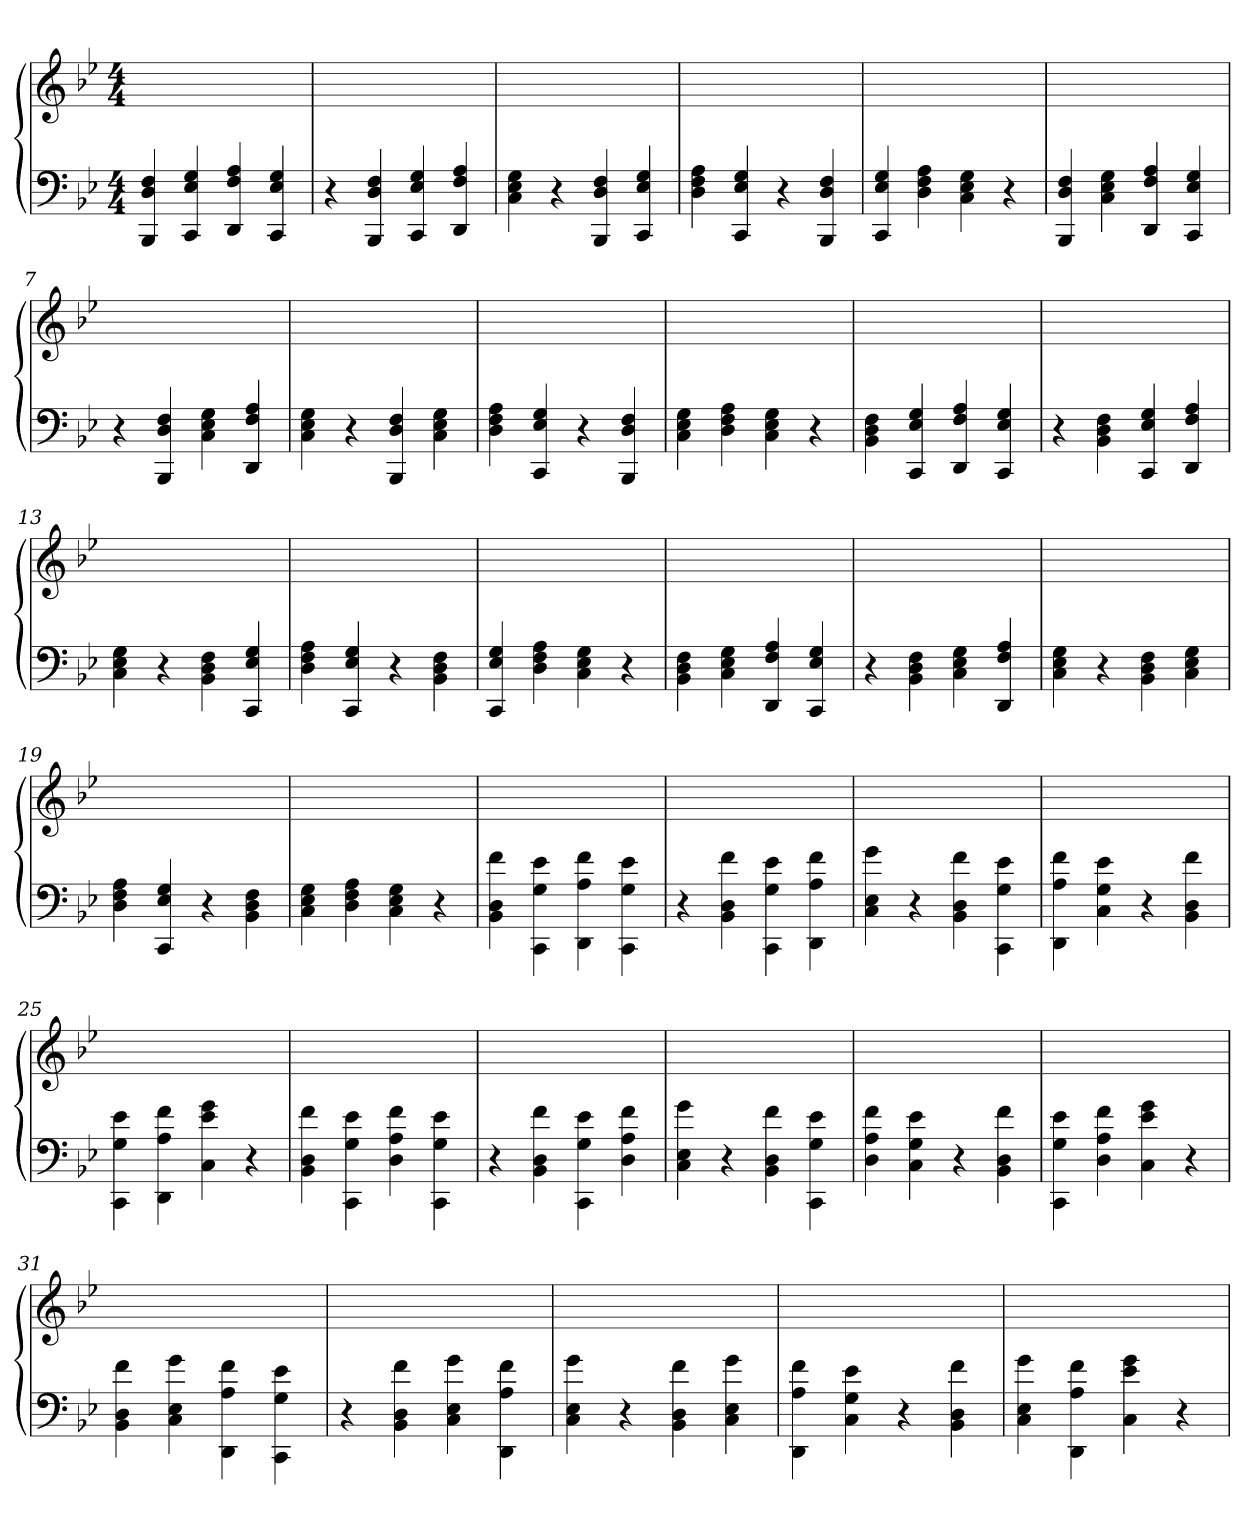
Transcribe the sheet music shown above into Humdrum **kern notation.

**kern	**kern
*part2	*part1
*staff2	*staff1
*clefF4	*clefG2
*k[b-e-]	*k[b-e-]
*B-:	*B-:
*M4/4	*M4/4
*MM60	*MM60
=1	=1
4BBB- 4D 4F	1ryy
4CC 4E- 4G	.
4DD 4F 4A	.
4CC 4E- 4G	.
=2	=2
4r	1ryy
4BBB- 4D 4F	.
4CC 4E- 4G	.
4DD 4F 4A	.
=3	=3
4C 4E- 4G	1ryy
4r	.
4BBB- 4D 4F	.
4CC 4E- 4G	.
=4	=4
4D 4F 4A	1ryy
4CC 4E- 4G	.
4r	.
4BBB- 4D 4F	.
=5	=5
4CC 4E- 4G	1ryy
4D 4F 4A	.
4C 4E- 4G	.
4r	.
=6	=6
4BBB- 4D 4F	1ryy
4C 4E- 4G	.
4DD 4F 4A	.
4CC 4E- 4G	.
=7	=7
4r	1ryy
4BBB- 4D 4F	.
4C 4E- 4G	.
4DD 4F 4A	.
=8	=8
4C 4E- 4G	1ryy
4r	.
4BBB- 4D 4F	.
4C 4E- 4G	.
=9	=9
4D 4F 4A	1ryy
4CC 4E- 4G	.
4r	.
4BBB- 4D 4F	.
=10	=10
4C 4E- 4G	1ryy
4D 4F 4A	.
4C 4E- 4G	.
4r	.
=11	=11
4BB- 4D 4F	1ryy
4CC 4E- 4G	.
4DD 4F 4A	.
4CC 4E- 4G	.
=12	=12
4r	1ryy
4BB- 4D 4F	.
4CC 4E- 4G	.
4DD 4F 4A	.
=13	=13
4C 4E- 4G	1ryy
4r	.
4BB- 4D 4F	.
4CC 4E- 4G	.
=14	=14
4D 4F 4A	1ryy
4CC 4E- 4G	.
4r	.
4BB- 4D 4F	.
=15	=15
4CC 4E- 4G	1ryy
4D 4F 4A	.
4C 4E- 4G	.
4r	.
=16	=16
4BB- 4D 4F	1ryy
4C 4E- 4G	.
4DD 4F 4A	.
4CC 4E- 4G	.
=17	=17
4r	1ryy
4BB- 4D 4F	.
4C 4E- 4G	.
4DD 4F 4A	.
=18	=18
4C 4E- 4G	1ryy
4r	.
4BB- 4D 4F	.
4C 4E- 4G	.
=19	=19
4D 4F 4A	1ryy
4CC 4E- 4G	.
4r	.
4BB- 4D 4F	.
=20	=20
4C 4E- 4G	1ryy
4D 4F 4A	.
4C 4E- 4G	.
4r	.
=21	=21
4BB- 4D 4f	1ryy
4CC 4G 4e-	.
4DD 4A 4f	.
4CC 4G 4e-	.
=22	=22
4r	1ryy
4BB- 4D 4f	.
4CC 4G 4e-	.
4DD 4A 4f	.
=23	=23
4C 4E- 4g	1ryy
4r	.
4BB- 4D 4f	.
4CC 4G 4e-	.
=24	=24
4DD 4A 4f	1ryy
4C 4G 4e-	.
4r	.
4BB- 4D 4f	.
=25	=25
4CC 4G 4e-	1ryy
4DD 4A 4f	.
4C 4e- 4g	.
4r	.
=26	=26
4BB- 4D 4f	1ryy
4CC 4G 4e-	.
4D 4A 4f	.
4CC 4G 4e-	.
=27	=27
4r	1ryy
4BB- 4D 4f	.
4CC 4G 4e-	.
4D 4A 4f	.
=28	=28
4C 4E- 4g	1ryy
4r	.
4BB- 4D 4f	.
4CC 4G 4e-	.
=29	=29
4D 4A 4f	1ryy
4C 4G 4e-	.
4r	.
4BB- 4D 4f	.
=30	=30
4CC 4G 4e-	1ryy
4D 4A 4f	.
4C 4e- 4g	.
4r	.
=31	=31
4BB- 4D 4f	1ryy
4C 4E- 4g	.
4DD 4A 4f	.
4CC 4G 4e-	.
=32	=32
4r	1ryy
4BB- 4D 4f	.
4C 4E- 4g	.
4DD 4A 4f	.
=33	=33
4C 4E- 4g	1ryy
4r	.
4BB- 4D 4f	.
4C 4E- 4g	.
=34	=34
4DD 4A 4f	1ryy
4C 4G 4e-	.
4r	.
4BB- 4D 4f	.
=35	=35
4C 4E- 4g	1ryy
4DD 4A 4f	.
4C 4e- 4g	.
4r	.
=	=
*-	*-
